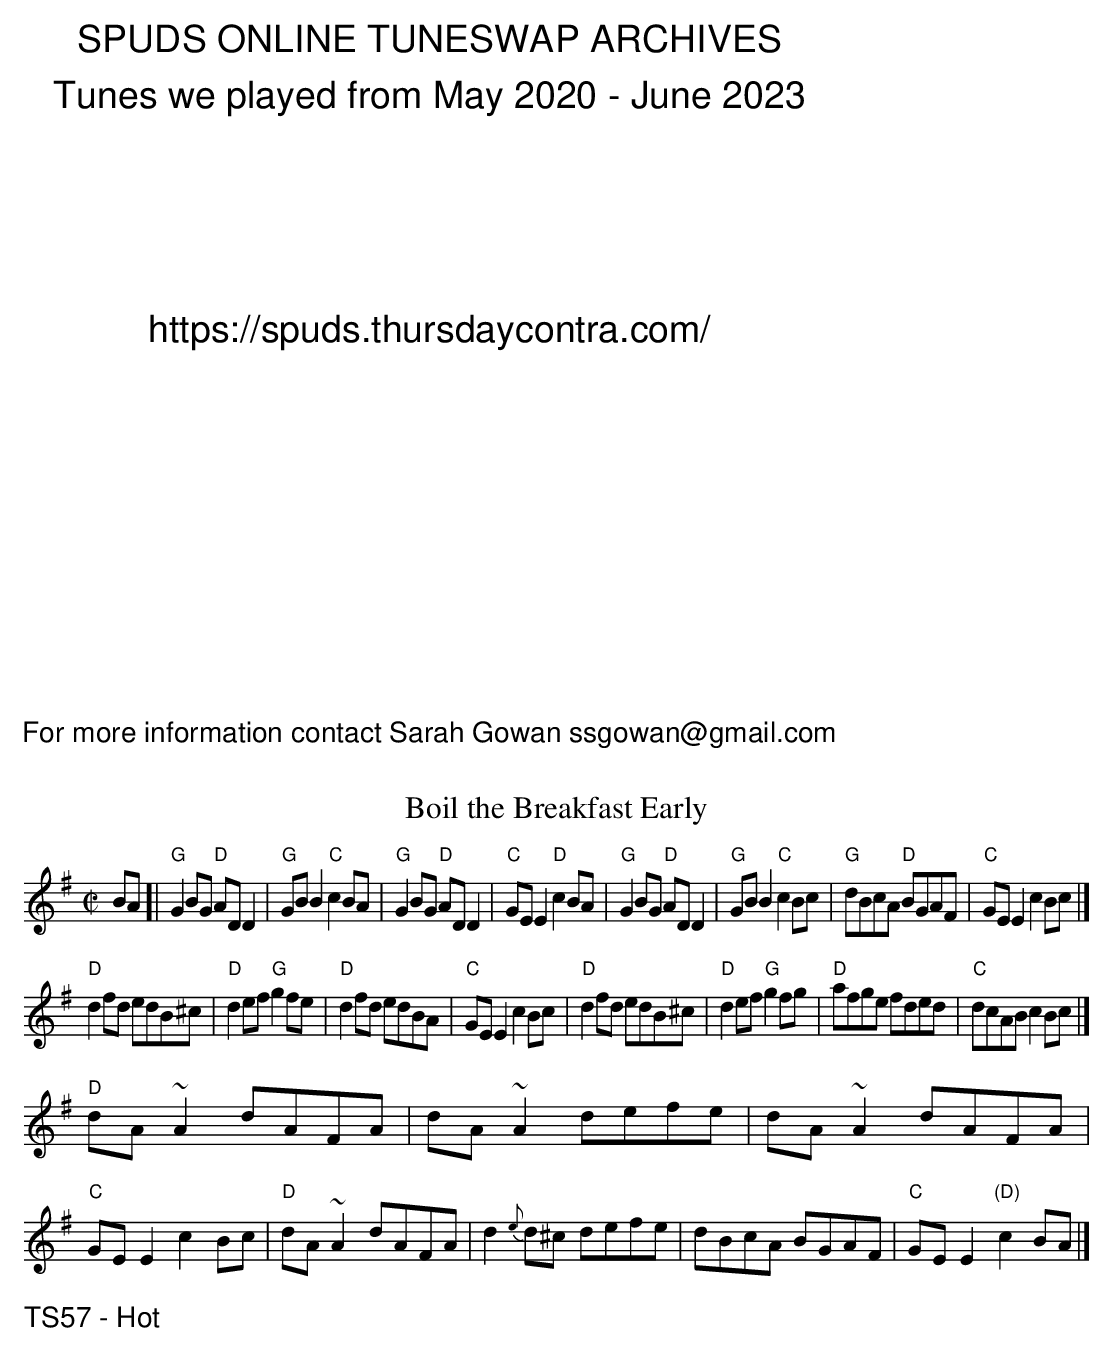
X:1
T:Boil the Breakfast Early
M:C|
L:1/8
K:G
BA[|\
"G"G2BG "D"ADD2|"G"GBB2 "C"c2BA|"G"G2BG "D"ADD2|"C"GEE2 "D"c2BA|\
"G"G2BG "D"ADD2|"G"GBB2 "C"c2Bc|"G"dBcA "D"BGAF|"C"GEE2 c2Bc|]
"D"d2fd edB^c|"D"d2ef "G"g2fe|"D"d2fd edBA|"C"GEE2 c2Bc|\
"D"d2fd edB^c|"D"d2ef "G"g2fg|"D"afge fded|"C"dcAB c2Bc|]
"D"dA ~A2 dAFA|dA ~A2 defe|dA ~A2 dAFA|"C"GEE2 c2Bc|\
"D"dA ~A2 dAFA|d2{e}d^c defe|dBcA BGAF|"C"GEE2 "(D)"c2BA|]
